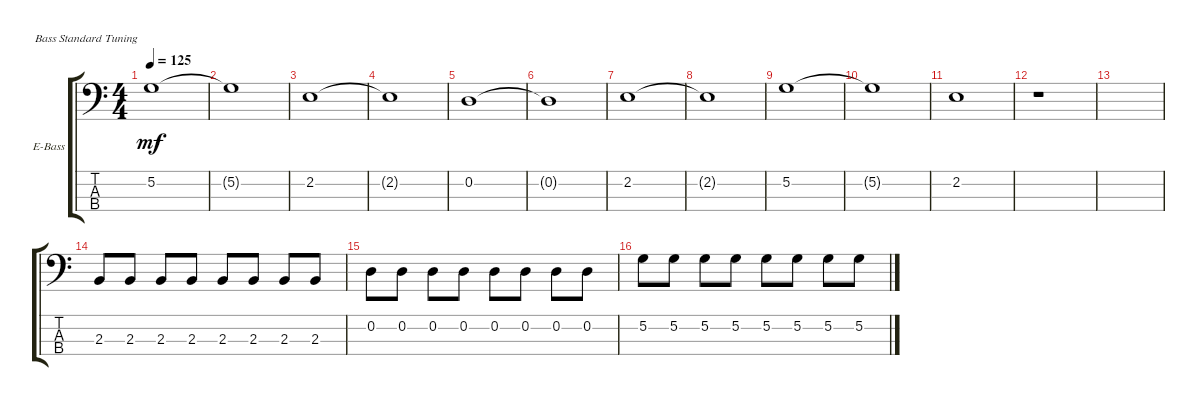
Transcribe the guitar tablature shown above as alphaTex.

\defaultSystemsLayout 4
\bracketExtendMode groupsimilarinstruments
\firstSystemTrackNameOrientation horizontal
\otherSystemsTrackNameOrientation horizontal
\track ("Electric Bass" "E-Bass") {instrument electricbassfinger}
\staff {score tabs}
\tuning (G2 D2 A1 E1)
\ts (4 4)
\tempo 125
\clef f4
\ks c
5.2.1{dy mf} |
5.2{t}.1 |
2.2.1 |
2.2{t}.1 |
0.2.1 |
0.2{t}.1 |
2.2.1 |
2.2{t}.1 |
5.2.1 |
5.2{t}.1 |
2.2.1 |
r.1 |
|
2.3.8 2.3.8 2.3.8 2.3.8 2.3.8 2.3.8 2.3.8 2.3.8 |
0.2.8 0.2.8 0.2.8 0.2.8 0.2.8 0.2.8 0.2.8 0.2.8 |
5.2.8 5.2.8 5.2.8 5.2.8 5.2.8 5.2.8 5.2.8 5.2.8
